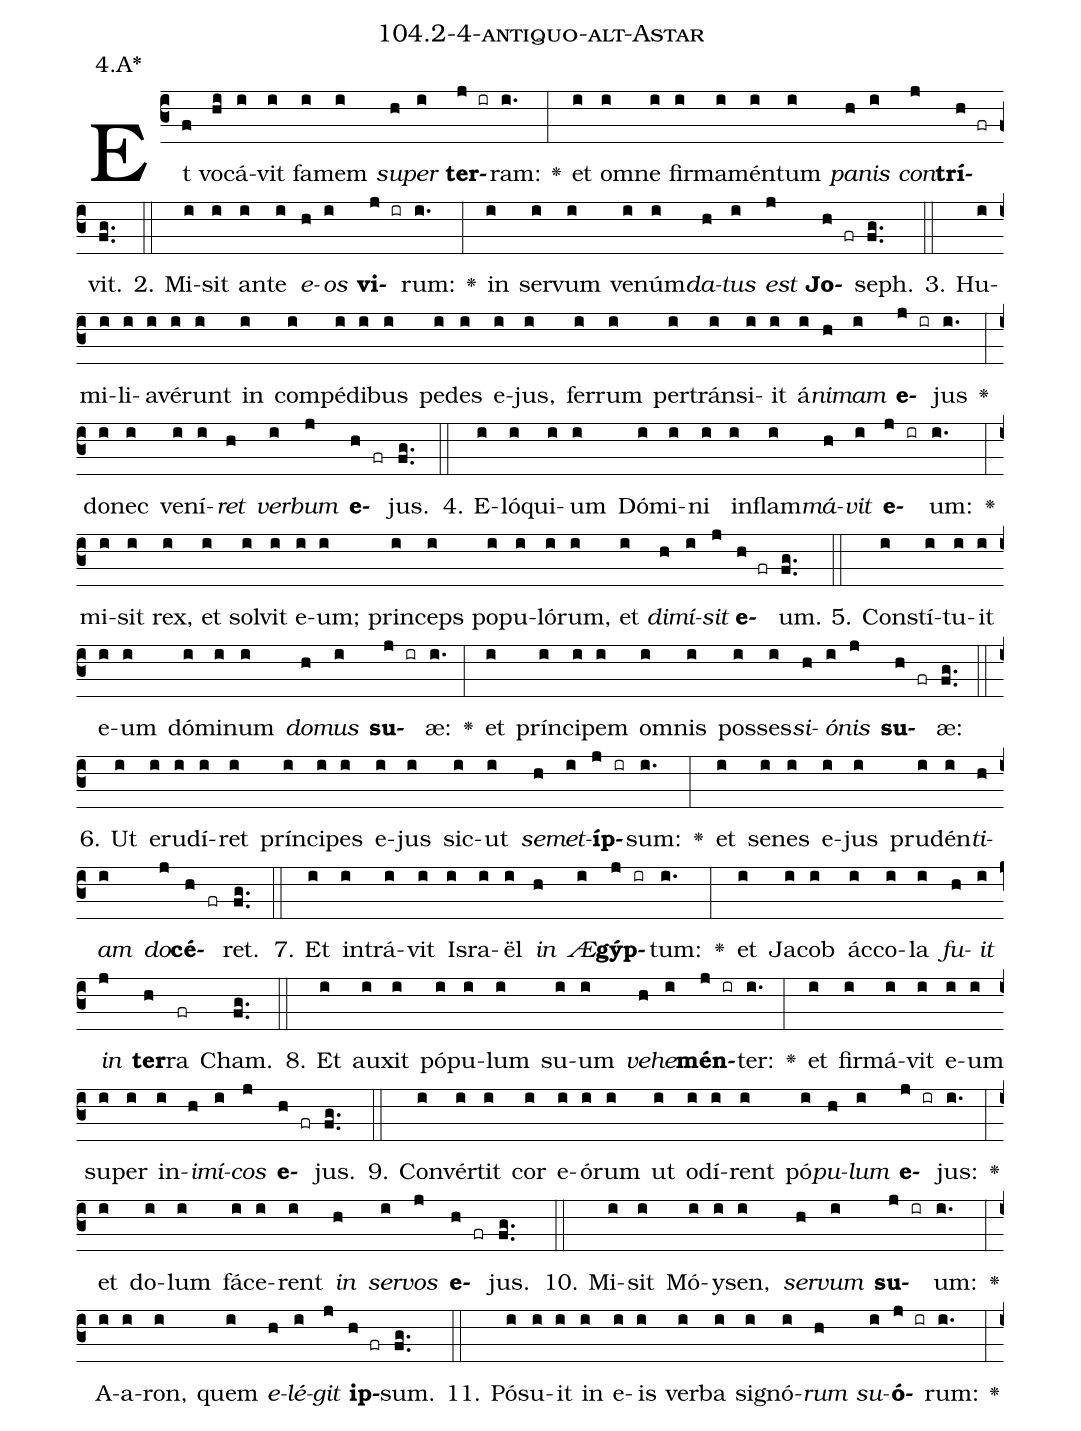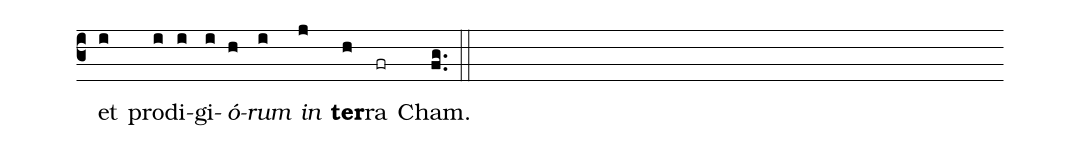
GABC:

name: 104.2-4-antiquo-alt-Astar;
annotation: 4.A*;
%%
(c3)Et(f) vo(hi)cá(i)vit(i) fa(i)mem(i) <i>su</i>(h)<i>per</i>(i) <b>ter</b>(j ir)ram:(i.) <v>\greheightstar</v>(:) et(i) om(i)ne(i) fir(i)ma(i)mén(i)tum(i) <i>pa</i>(h)<i>nis</i>(i) <i>con</i>(j)<b>trí</b>(h fr)vit.(fg..) (::)
2. Mi(i)sit(i) an(i)te(i) <i>e</i>(h)<i>os</i>(i) <b>vi</b>(j ir)rum:(i.) <v>\greheightstar</v>(:) in(i) ser(i)vum(i) ve(i)núm(i)<i>da</i>(h)<i>tus</i>(i) <i>est</i>(j) <b>Jo</b>(h fr)seph.(fg..) (::)
3. Hu(i)mi(i)li(i)a(i)vé(i)runt(i) in(i) com(i)pé(i)di(i)bus(i) pe(i)des(i) e(i)jus,(i) fer(i)rum(i) per(i)tráns(i)i(i)it(i) á(i)<i>ni</i>(h)<i>mam</i>(i) <b>e</b>(j ir)jus(i.) <v>\greheightstar</v>(:) do(i)nec(i) ve(i)ní(i)<i>ret</i>(h) <i>ver</i>(i)<i>bum</i>(j) <b>e</b>(h fr)jus.(fg..) (::)
4. E(i)ló(i)qui(i)um(i) Dó(i)mi(i)ni(i) in(i)flam(i)<i>má</i>(h)<i>vit</i>(i) <b>e</b>(j ir)um:(i.) <v>\greheightstar</v>(:) mi(i)sit(i) rex,(i) et(i) sol(i)vit(i) e(i)um;(i) prin(i)ceps(i) po(i)pu(i)ló(i)rum,(i) et(i) <i>di</i>(h)<i>mí</i>(i)<i>sit</i>(j) <b>e</b>(h fr)um.(fg..) (::)
5. Con(i)stí(i)tu(i)it(i) e(i)um(i) dó(i)mi(i)num(i) <i>do</i>(h)<i>mus</i>(i) <b>su</b>(j ir)æ:(i.) <v>\greheightstar</v>(:) et(i) prín(i)ci(i)pem(i) om(i)nis(i) pos(i)ses(i)<i>si</i>(h)<i>ó</i>(i)<i>nis</i>(j) <b>su</b>(h fr)æ:(fg..) (::)
6. Ut(i) e(i)ru(i)dí(i)ret(i) prín(i)ci(i)pes(i) e(i)jus(i) sic(i)ut(i) <i>se</i>(h)<i>met</i>(i)<b>íp</b>(j ir)sum:(i.) <v>\greheightstar</v>(:) et(i) se(i)nes(i) e(i)jus(i) pru(i)dén(i)<i>ti</i>(h)<i>am</i>(i) <i>do</i>(j)<b>cé</b>(h fr)ret.(fg..) (::)
7. Et(i) in(i)trá(i)vit(i) Is(i)ra(i)ël(i) <i>in</i>(h) <i>Æ</i>(i)<b>gýp</b>(j ir)tum:(i.) <v>\greheightstar</v>(:) et(i) Ja(i)cob(i) ác(i)co(i)la(i) <i>fu</i>(h)<i>it</i>(i) <i>in</i>(j) <b>ter</b>(h)ra(fr) Cham.(fg..) (::)
8. Et(i) au(i)xit(i) pó(i)pu(i)lum(i) su(i)um(i) <i>ve</i>(h)<i>he</i>(i)<b>mén</b>(j ir)ter:(i.) <v>\greheightstar</v>(:) et(i) fir(i)má(i)vit(i) e(i)um(i) su(i)per(i) in(i)<i>i</i>(h)<i>mí</i>(i)<i>cos</i>(j) <b>e</b>(h fr)jus.(fg..) (::)
9. Con(i)vér(i)tit(i) cor(i) e(i)ó(i)rum(i) ut(i) o(i)dí(i)rent(i) pó(i)<i>pu</i>(h)<i>lum</i>(i) <b>e</b>(j ir)jus:(i.) <v>\greheightstar</v>(:) et(i) do(i)lum(i) fá(i)ce(i)rent(i) <i>in</i>(h) <i>ser</i>(i)<i>vos</i>(j) <b>e</b>(h fr)jus.(fg..) (::)
10. Mi(i)sit(i) Mó(i)y(i)sen,(i) <i>ser</i>(h)<i>vum</i>(i) <b>su</b>(j ir)um:(i.) <v>\greheightstar</v>(:) A(i)a(i)ron,(i) quem(i) <i>e</i>(h)<i>lé</i>(i)<i>git</i>(j) <b>ip</b>(h fr)sum.(fg..) (::)
11. Pó(i)su(i)it(i) in(i) e(i)is(i) ver(i)ba(i) si(i)gnó(i)<i>rum</i>(h) <i>su</i>(i)<b>ó</b>(j ir)rum:(i.) <v>\greheightstar</v>(:) et(i) prod(i)i(i)gi(i)<i>ó</i>(h)<i>rum</i>(i) <i>in</i>(j) <b>ter</b>(h)ra(fr) Cham.(fg..) (::)
